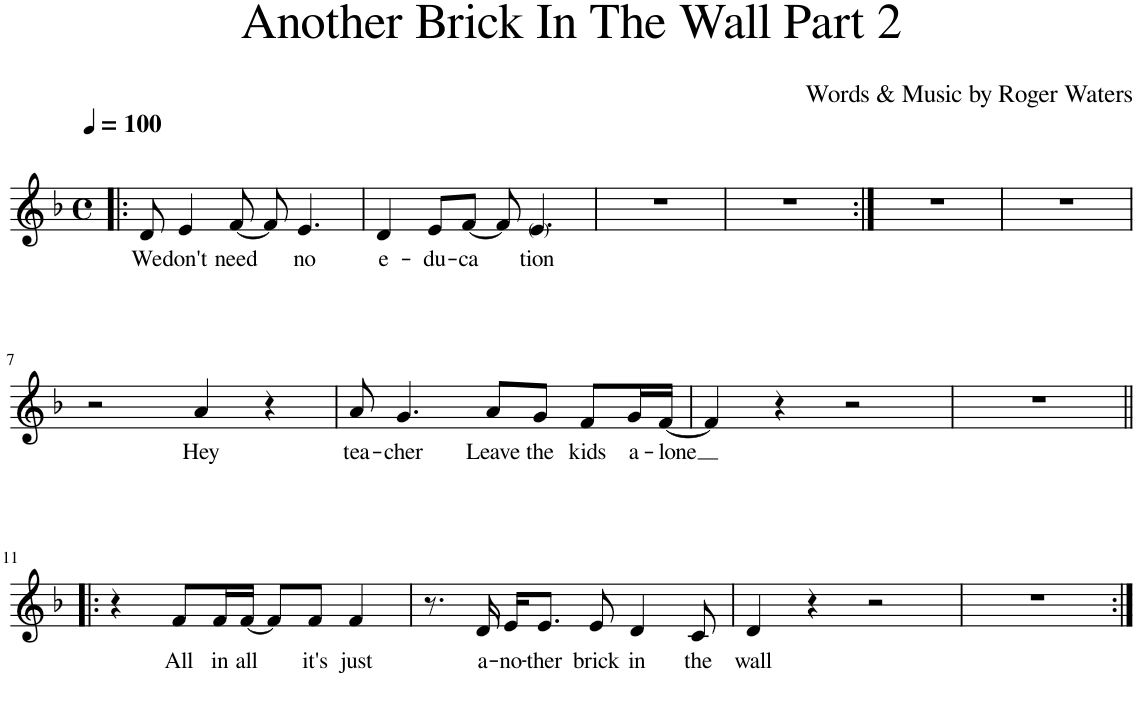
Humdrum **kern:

**kern	**text
*part1	*part1
*staff1	*staff1
*I"Klavier	*
*I'Klav.	*
*clefG2	*
*k[b-]	*
*M4/4	*
*met(c)	*
*MM100	*
=1!|:	=1!|:
!	!LO:LY:b
8d/	We
!	!LO:LY:b
4e/	don't
!	!LO:LY:b
[8f/	need
8f/]	.
!	!LO:LY:b
4.e/	no
=2	=2
!	!LO:LY:b
4d/	e-
!	!LO:LY:b
8e/L	-du-
!	!LO:LY:b
[8f/J	-ca
8f/]	.
!	!LO:LY:b
4.e/	tion
=3	=3
1r	.
=4	=4
1r	.
=5:|!	=5:|!
1r	.
=6	=6
1r	.
!!LO:LB:g=z
=7	=7
2r	.
!	!LO:LY:b
4a/	Hey
4r	.
=8	=8
!	!LO:LY:b
8a/	tea-
!	!LO:LY:b
4.g/	-cher
!	!LO:LY:b
8a/L	Leave
!	!LO:LY:b
8g/J	the
!	!LO:LY:b
8f/L	kids
!	!LO:LY:b
16g/L	a-
!	!LO:LY:b
[16f/JJ	-lone
=9	=9
4f/]	.
4r	.
2r	.
=10	=10
1r	.
!!LO:LB:g=z
=11!|:	=11!|:
4r	.
!	!LO:LY:b
8f/L	All
!	!LO:LY:b
16f/L	in
!	!LO:LY:b
[16f/JJ	all
8f/L]	.
!	!LO:LY:b
8f/J	it's
!	!LO:LY:b
4f/	just
=12	=12
8.r	.
!	!LO:LY:b
16d/	a-
!	!LO:LY:b
16e/KL	-no-
!	!LO:LY:b
8.e/J	-ther
!	!LO:LY:b
8e/	brick
!	!LO:LY:b
4d/	in
!	!LO:LY:b
8c/	the
=13	=13
!	!LO:LY:b
4d/	wall
4r	.
2r	.
=14	=14
1r	.
=:|!	=:|!
*-	*-
